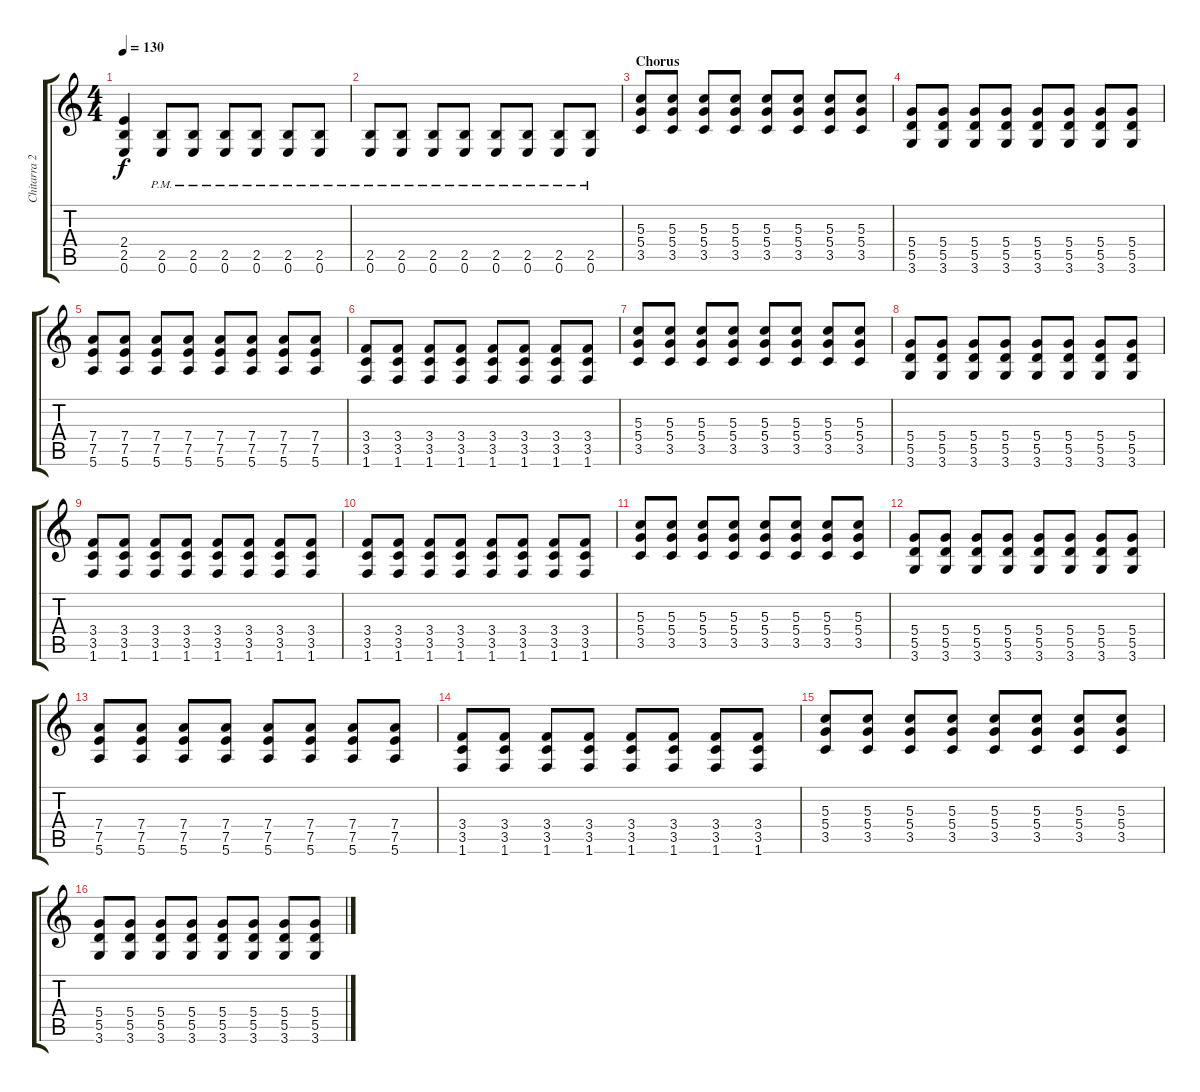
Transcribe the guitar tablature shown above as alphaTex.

\track ("Chitarra 2" "Chitarra 2") {instrument distortionguitar}
\staff {score tabs}
\tuning (E4 B3 G3 D3 A2 E2) {hide}
\ts (4 4)
\tempo 130
\clef g2
\ks c
(2.4 2.5 0.6).4{dy f} (2.5{pm} 0.6{pm}).8 (2.5{pm} 0.6{pm}).8 (2.5{pm} 0.6{pm}).8 (2.5{pm} 0.6{pm}).8 (2.5{pm} 0.6{pm}).8 (2.5{pm} 0.6{pm}).8 |
(2.5{pm} 0.6{pm}).8 (2.5{pm} 0.6{pm}).8 (2.5{pm} 0.6{pm}).8 (2.5{pm} 0.6{pm}).8 (2.5{pm} 0.6{pm}).8 (2.5{pm} 0.6{pm}).8 (2.5{pm} 0.6{pm}).8 (2.5{pm} 0.6{pm}).8 |
\section ("" "Chorus")
(5.3 5.4 3.5).8 (5.3 5.4 3.5).8 (5.3 5.4 3.5).8 (5.3 5.4 3.5).8 (5.3 5.4 3.5).8 (5.3 5.4 3.5).8 (5.3 5.4 3.5).8 (5.3 5.4 3.5).8 |
(5.4 5.5 3.6).8 (5.4 5.5 3.6).8 (5.4 5.5 3.6).8 (5.4 5.5 3.6).8 (5.4 5.5 3.6).8 (5.4 5.5 3.6).8 (5.4 5.5 3.6).8 (5.4 5.5 3.6).8 |
(7.4 7.5 5.6).8 (7.4 7.5 5.6).8 (7.4 7.5 5.6).8 (7.4 7.5 5.6).8 (7.4 7.5 5.6).8 (7.4 7.5 5.6).8 (7.4 7.5 5.6).8 (7.4 7.5 5.6).8 |
(3.4 3.5 1.6).8 (3.4 3.5 1.6).8 (3.4 3.5 1.6).8 (3.4 3.5 1.6).8 (3.4 3.5 1.6).8 (3.4 3.5 1.6).8 (3.4 3.5 1.6).8 (3.4 3.5 1.6).8 |
(5.3 5.4 3.5).8 (5.3 5.4 3.5).8 (5.3 5.4 3.5).8 (5.3 5.4 3.5).8 (5.3 5.4 3.5).8 (5.3 5.4 3.5).8 (5.3 5.4 3.5).8 (5.3 5.4 3.5).8 |
(5.4 5.5 3.6).8 (5.4 5.5 3.6).8 (5.4 5.5 3.6).8 (5.4 5.5 3.6).8 (5.4 5.5 3.6).8 (5.4 5.5 3.6).8 (5.4 5.5 3.6).8 (5.4 5.5 3.6).8 |
(3.4 3.5 1.6).8 (3.4 3.5 1.6).8 (3.4 3.5 1.6).8 (3.4 3.5 1.6).8 (3.4 3.5 1.6).8 (3.4 3.5 1.6).8 (3.4 3.5 1.6).8 (3.4 3.5 1.6).8 |
(3.4 3.5 1.6).8 (3.4 3.5 1.6).8 (3.4 3.5 1.6).8 (3.4 3.5 1.6).8 (3.4 3.5 1.6).8 (3.4 3.5 1.6).8 (3.4 3.5 1.6).8 (3.4 3.5 1.6).8 |
(5.3 5.4 3.5).8 (5.3 5.4 3.5).8 (5.3 5.4 3.5).8 (5.3 5.4 3.5).8 (5.3 5.4 3.5).8 (5.3 5.4 3.5).8 (5.3 5.4 3.5).8 (5.3 5.4 3.5).8 |
(5.4 5.5 3.6).8 (5.4 5.5 3.6).8 (5.4 5.5 3.6).8 (5.4 5.5 3.6).8 (5.4 5.5 3.6).8 (5.4 5.5 3.6).8 (5.4 5.5 3.6).8 (5.4 5.5 3.6).8 |
(7.4 7.5 5.6).8 (7.4 7.5 5.6).8 (7.4 7.5 5.6).8 (7.4 7.5 5.6).8 (7.4 7.5 5.6).8 (7.4 7.5 5.6).8 (7.4 7.5 5.6).8 (7.4 7.5 5.6).8 |
(3.4 3.5 1.6).8 (3.4 3.5 1.6).8 (3.4 3.5 1.6).8 (3.4 3.5 1.6).8 (3.4 3.5 1.6).8 (3.4 3.5 1.6).8 (3.4 3.5 1.6).8 (3.4 3.5 1.6).8 |
(5.3 5.4 3.5).8 (5.3 5.4 3.5).8 (5.3 5.4 3.5).8 (5.3 5.4 3.5).8 (5.3 5.4 3.5).8 (5.3 5.4 3.5).8 (5.3 5.4 3.5).8 (5.3 5.4 3.5).8 |
(5.4 5.5 3.6).8 (5.4 5.5 3.6).8 (5.4 5.5 3.6).8 (5.4 5.5 3.6).8 (5.4 5.5 3.6).8 (5.4 5.5 3.6).8 (5.4 5.5 3.6).8 (5.4 5.5 3.6).8
